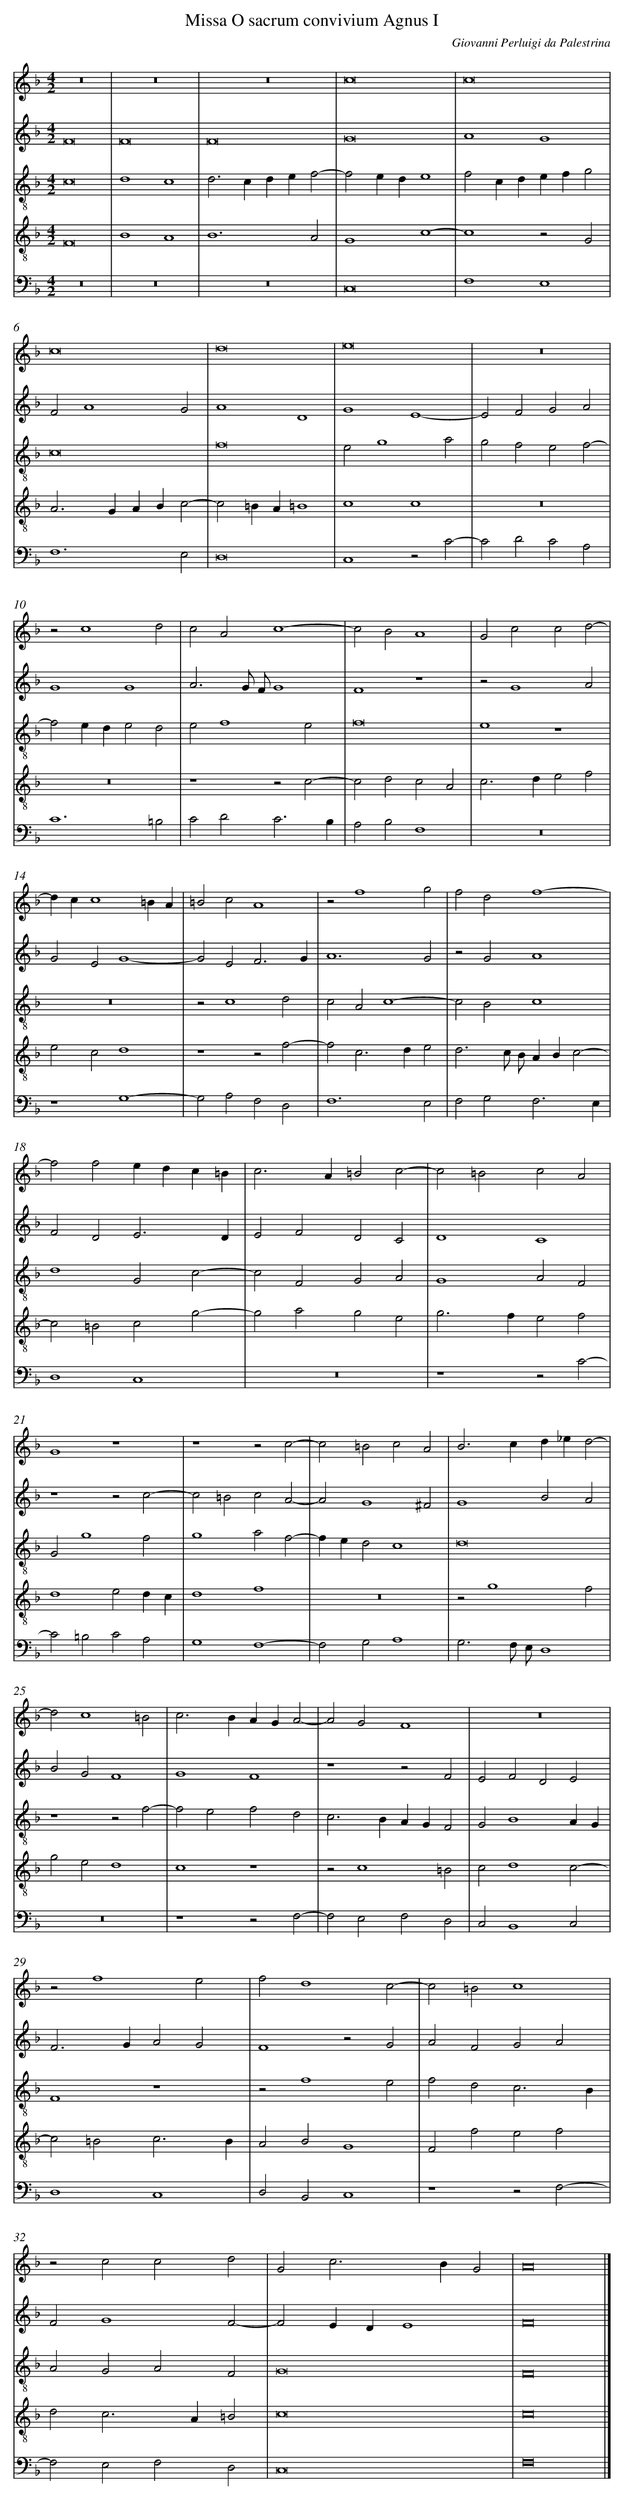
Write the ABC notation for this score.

X:1
T: Missa O sacrum convivium Agnus I
C: Giovanni Perluigi da Palestrina
L: 1/4
M: 4/2
V: 1 clef=treble
V: 2 clef=treble
V: 3 clef=treble-8
V: 4 clef=treble-8
V: 5 clef=bass
K: F
[V:1] z8 |
[V:2] F8 |
[V:3] c8 |
[V:4] F8 |
[V:5] z8 |
[V:1] z8 |
[V:2] F8 |
[V:3] d4c4 |
[V:4] B4A4 |
[V:5] z8 |
[V:1] z8 |
[V:2] F8 |
[V:3] d2>c2def2- |
[V:4] B6A2 |
[V:5] z8 |
[V:1] c8 |
[V:2] G8 |
[V:3] f2ede4 |
[V:4] G4c4- |
[V:5] C,8 |
[V:1] c8 |
[V:2] A4G4 |
[V:3] f2cdefg2 |
[V:4] c4z2G2 |
[V:5] F,4E,4 |
[V:1] c8 |
[V:2] F2A4G2 |
[V:3] c8 |
[V:4] A2>G2ABc2- |
[V:5] F,6E,2 |
[V:1] d8 |
[V:2] A4D4 |
[V:3] f8 |
[V:4] c2=BA=B4 |
[V:5] D,8 |
[V:1] e8 |
[V:2] G4E4- |
[V:3] e2g4a2 |
[V:4] c4c4 |
[V:5] C,4z2C2- |
[V:1] z8 |
[V:2] E2F2G2A2 |
[V:3] g2f2e2f2- |
[V:4] z8 |
[V:5] C2D2C2A,2 |
[V:1] z2c4d2 |
[V:2] G4G4 |
[V:3] f2ede2d2 |
[V:4] z8 |
[V:5] C6=B,2 |
[V:1] c2A2c4- |
[V:2] A3G/ F/G4 |
[V:3] e2f4e2 |
[V:4] z4z2c2- |
[V:5] C2D2C3B, |
[V:1] c2B2A4 |
[V:2] F4z4 |
[V:3] f8 |
[V:4] c2d2c2A2 |
[V:5] A,2B,2F,4 |
[V:1] G2c2c2d2- |
[V:2] z2G4A2 |
[V:3] e4z4 |
[V:4] c2>d2e2f2 |
[V:5] z8 |
[V:1] dcc4=BA |
[V:2] G2E2G4- |
[V:3] z8 |
[V:4] e2c2d4 |
[V:5] z4G,4- |
[V:1] =B2c2A4 |
[V:2] G2E2F3G |
[V:3] z2c4d2 |
[V:4] z4z2f2- |
[V:5] G,2A,2F,2D,2 |
[V:1] z2f4g2 |
[V:2] A6G2 |
[V:3] c2A2c4- |
[V:4] f2c2>d2e2 |
[V:5] F,6E,2 |
[V:1] f2d2f4- |
[V:2] z2G2A4 |
[V:3] c2B2c4 |
[V:4] d3c/ B/ABc2- |
[V:5] F,2G,2F,3E, |
[V:1] f2f2edc=B |
[V:2] F2D2E3D |
[V:3] d4G2c2- |
[V:4] c2=B2c2g2- |
[V:5] D,4C,4 |
[V:1] c2>A2=B2c2- |
[V:2] E2F2D2C2 |
[V:3] c2F2G2A2 |
[V:4] g2a2g2e2 |
[V:5] z8 |
[V:1] c2=B2c2A2 |
[V:2] D4C4 |
[V:3] G4A2F2 |
[V:4] g2>f2e2f2 |
[V:5] z4z2C2- |
[V:1] G4z4 |
[V:2] z4z2c2- |
[V:3] G2g4f2 |
[V:4] d4e2dc |
[V:5] C2=B,2C2A,2 |
[V:1] z4z2c2- |
[V:2] c2=B2c2A2- |
[V:3] g4a2f2- |
[V:4] d4f4 |
[V:5] G,4F,4- |
[V:1] c2=B2c2A2 |
[V:2] A2G4^F2 |
[V:3] fed2c4 |
[V:4] z8 |
[V:5] F,2G,2A,4 |
[V:1] B2>c2d_ed2- |
[V:2] G4B2A2 |
[V:3] d8 |
[V:4] z2g4f2 |
[V:5] G,3F,/ E,/D,4 |
[V:1] d2c4=B2 |
[V:2] B2G2F4 |
[V:3] z4z2f2- |
[V:4] g2e2d4 |
[V:5] z8 |
[V:1] c2>B2AGA2- |
[V:2] G4F4 |
[V:3] f2e2f2d2 |
[V:4] c4z4 |
[V:5] z4z2F,2- |
[V:1] A2G2F4 |
[V:2] z4z2F2 |
[V:3] c2>B2AGF2 |
[V:4] z2c4=B2 |
[V:5] F,2E,2F,2D,2 |
[V:1] z8 |
[V:2] E2F2D2E2 |
[V:3] G2B4AG |
[V:4] c2d4c2- |
[V:5] C,2B,,4C,2 |
[V:1] z2f4e2 |
[V:2] F2>G2A2G2 |
[V:3] F4z4 |
[V:4] c2=B2c3B |
[V:5] D,4C,4 |
[V:1] f2d4c2- |
[V:2] F4z2G2 |
[V:3] z2f4e2 |
[V:4] A2B2G4 |
[V:5] D,2B,,2C,4 |
[V:1] c2=B2c4 |
[V:2] A2F2G2A2 |
[V:3] f2d2c3B |
[V:4] F2f2e2f2 |
[V:5] z4z2F,2- |
[V:1] z2c2c2d2 |
[V:2] F2G4F2- |
[V:3] A2G2A2F2 |
[V:4] d2c2>A2=B2 |
[V:5] F,2E,2F,2D,2 |
[V:1] G2c2>B2G2 |
[V:2] F2EDE4 |
[V:3] G8 |
[V:4] c8 |
[V:5] C,8 |
[V:1] A8 |]
[V:2] F8 |]
[V:3] F8 |]
[V:4] c8 |]
[V:5] F,8 |]
